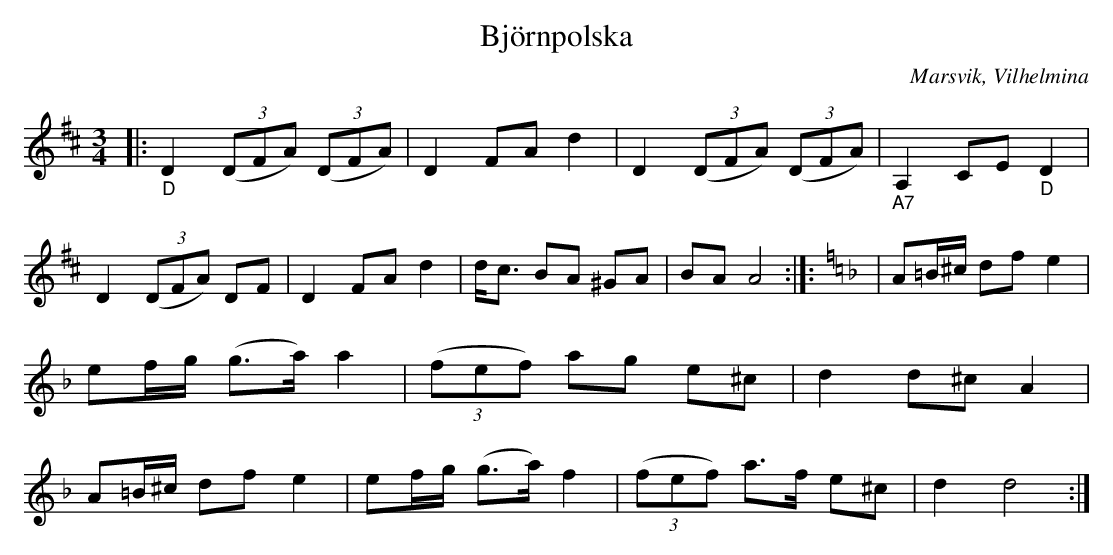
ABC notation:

X:1
T:Björnpolska
O:Marsvik, Vilhelmina
M:3/4
L:1/16
K:D
|:"_D" D4 ((3D2F2A2) ((3D2F2A2) | D4 F2A2 d4 | D4 ((3D2F2A2) ((3D2F2A2) | "_A7" A,4 C2E2 "_D"D4 | D4 ((3D2F2A2) D2F2 | D4 F2A2 d4 | dc3 B2A2 ^G2A2 | B2A2 A8   :|]: [K:Dm] | A2=B^c d2f2 e4 | e2fg (g3a) a4 | ((3f2e2f2) a2g2 e2^c2 | d4 d2^c2 A4 | A2=B^c d2f2 e4 | e2fg (g3a) f4 | ((3f2e2f2) a3f e2^c2 | d4 d8 :|
